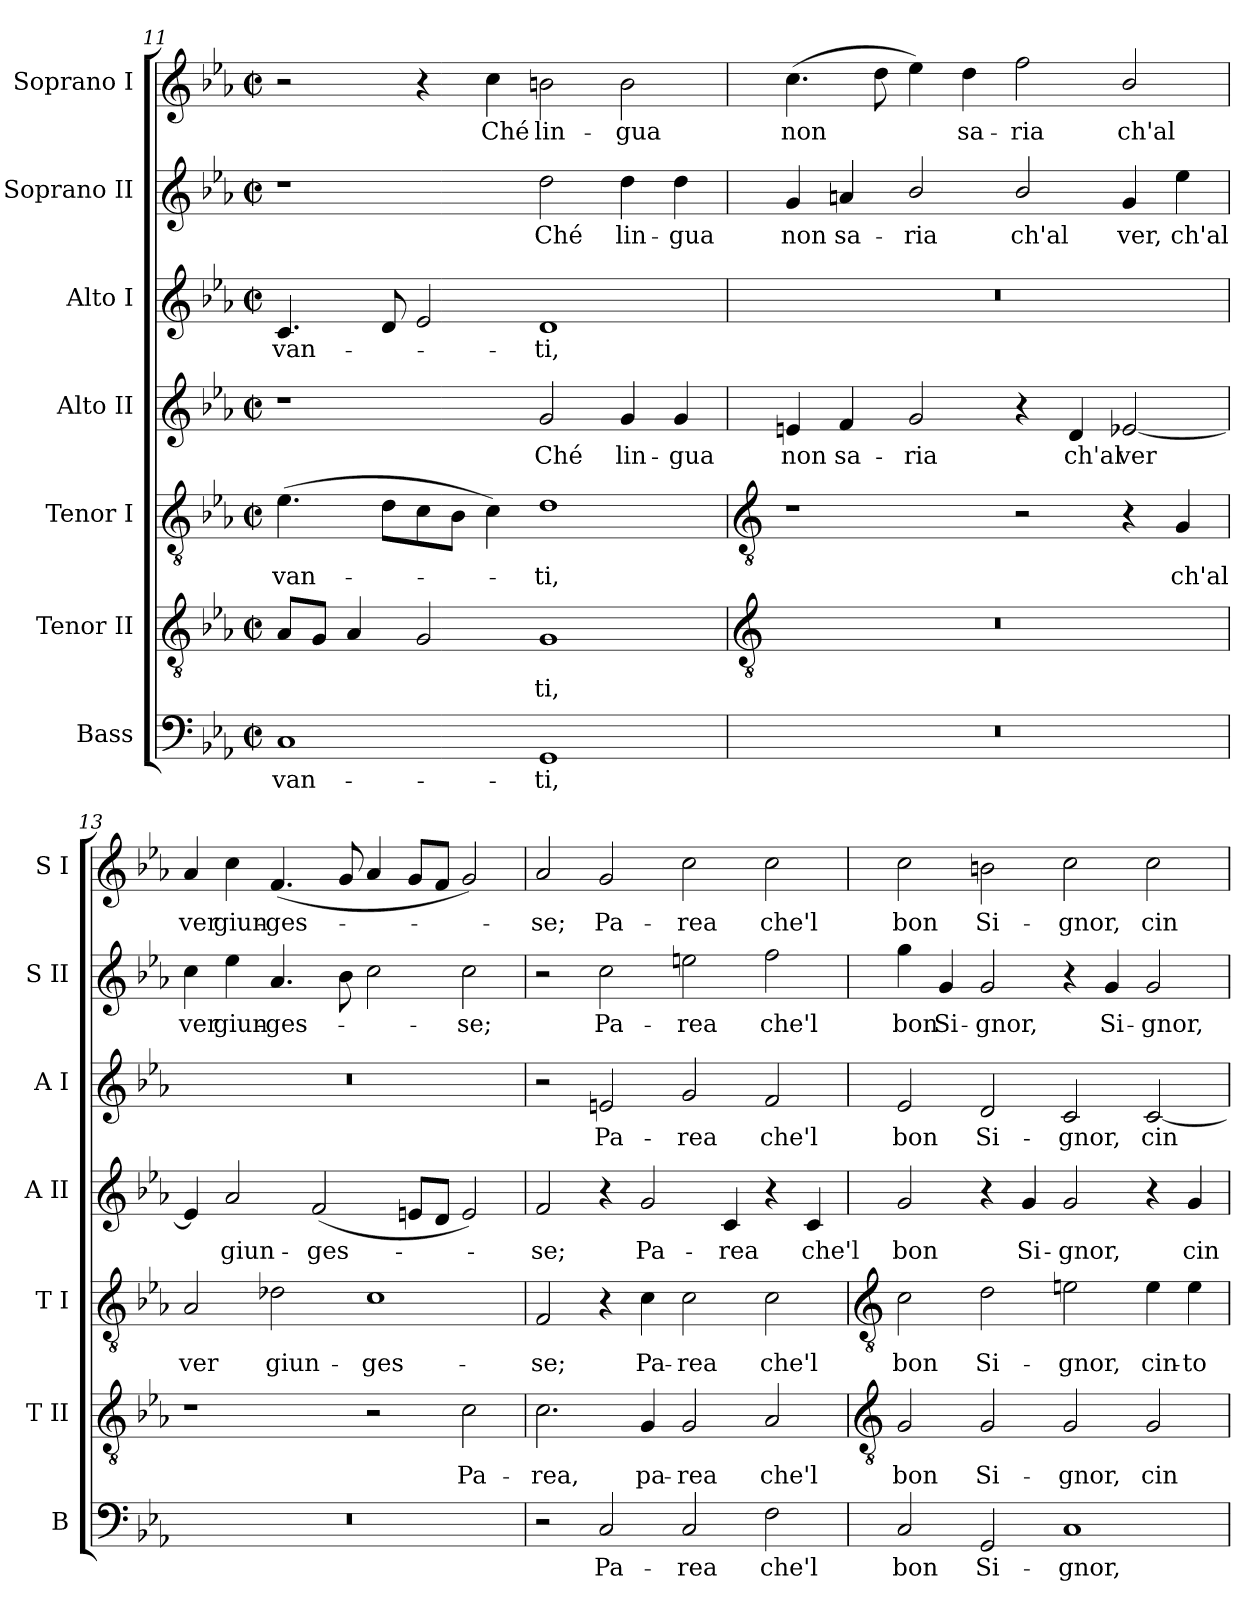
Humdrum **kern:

**kern	**text	**kern	**text	**kern	**text	**kern	**text	**kern	**text	**kern	**text	**kern	**text
*part7	*part7	*part6	*part6	*part5	*part5	*part4	*part4	*part3	*part3	*part2	*part2	*part1	*part1
*staff7	*staff7	*staff6	*staff6	*staff5	*staff5	*staff4	*staff4	*staff3	*staff3	*staff2	*staff2	*staff1	*staff1
*I"Bass	*	*I"Tenor II	*	*I"Tenor I	*	*I"Alto II	*	*I"Alto I	*	*I"Soprano II	*	*I"Soprano I	*
*I'B	*	*I'T II	*	*I'T I	*	*I'A II	*	*I'A I	*	*I'S II	*	*I'S I	*
*clefF4	*	*clefGv2	*	*clefGv2	*	*clefG2	*	*clefG2	*	*clefG2	*	*clefG2	*
*k[b-e-a-]	*	*k[b-e-a-]	*	*k[b-e-a-]	*	*k[b-e-a-]	*	*k[b-e-a-]	*	*k[b-e-a-]	*	*k[b-e-a-]	*
*E-:	*	*E-:	*	*E-:	*	*E-:	*	*E-:	*	*E-:	*	*E-:	*
*M4/2	*	*M4/2	*	*M4/2	*	*M4/2	*	*M4/2	*	*M4/2	*	*M4/2	*
*met(c|)	*	*met(c|)	*	*met(c|)	*	*met(c|)	*	*met(c|)	*	*met(c|)	*	*met(c|)	*
=11	=11	=11	=11	=11	=11	=11	=11	=11	=11	=11	=11	=11	=11
!	!LO:LY:b	!	!	!	!LO:LY:b	!	!	!	!LO:LY:b	!	!	!	!
1C	van-	8A-L	.	(>4.e-	van-	1r	.	4.c	van-	1r	.	2r	.
.	.	8GJ	.	.	.	.	.	.	.	.	.	.	.
.	.	4A-	.	.	.	.	.	.	.	.	.	.	.
.	.	.	.	8dL	.	.	.	8d	.	.	.	.	.
.	.	2G	.	8c	.	.	.	2e-	.	.	.	4r	.
.	.	.	.	8B-J	.	.	.	.	.	.	.	.	.
!	!	!	!	!	!	!	!	!	!	!	!	!	!LO:LY:b
.	.	.	.	4c)	.	.	.	.	.	.	.	4cc	Ché
!	!LO:LY:b	!	!LO:LY:b	!	!LO:LY:b	!	!LO:LY:b	!	!LO:LY:b	!	!LO:LY:b	!	!LO:LY:b
1GG	-ti,	1G	ti,	1d	ti,	2g	Ché	1d	ti,	2dd	Ché	2bn	lin-
!	!	!	!	!	!	!	!LO:LY:b	!	!	!	!LO:LY:b	!	!LO:LY:b
.	.	.	.	.	.	4g	lin-	.	.	4dd	lin-	2b	-gua
!	!	!	!	!	!	!	!LO:LY:b	!	!	!	!LO:LY:b	!	!
.	.	.	.	.	.	4g	-gua	.	.	4dd	-gua	.	.
!!LO:LB:g=z
=12	=12	=12	=12	=12	=12	=12	=12	=12	=12	=12	=12	=12	=12
*	*	*clefGv2	*	*clefGv2	*	*	*	*	*	*	*	*	*
!	!	!	!	!	!	!	!LO:LY:b	!	!	!	!LO:LY:b	!	!LO:LY:b
0r	.	0r	.	1r	.	4en	non	0r	.	4g	non	(>4.cc	non
!	!	!	!	!	!	!	!LO:LY:b	!	!	!	!LO:LY:b	!	!
.	.	.	.	.	.	4f	sa-	.	.	4an	sa-	.	.
.	.	.	.	.	.	.	.	.	.	.	.	8dd	.
!	!	!	!	!	!	!	!LO:LY:b	!	!	!	!LO:LY:b	!	!
.	.	.	.	.	.	2g	-ria	.	.	2b-/	-ria	4ee-)	.
!	!	!	!	!	!	!	!	!	!	!	!	!	!LO:LY:b
.	.	.	.	.	.	.	.	.	.	.	.	4dd	sa-
!	!	!	!	!	!	!	!	!	!	!	!LO:LY:b	!	!LO:LY:b
.	.	.	.	2r	.	4r	.	.	.	2b-/	ch'al	2ff	-ria
!	!	!	!	!	!	!	!LO:LY:b	!	!	!	!	!	!
.	.	.	.	.	.	4d	ch'al	.	.	.	.	.	.
!	!	!	!	!	!	!	!LO:LY:b	!	!	!	!LO:LY:b	!	!LO:LY:b
.	.	.	.	4r	.	[2e-X	ver	.	.	4g	ver,	2b-/	ch'al
!	!	!	!	!	!LO:LY:b	!	!	!	!	!	!LO:LY:b	!	!
.	.	.	.	4G	ch'al	.	.	.	.	4ee-	ch'al	.	.
=13	=13	=13	=13	=13	=13	=13	=13	=13	=13	=13	=13	=13	=13
!	!	!	!	!	!LO:LY:b	!	!	!	!	!	!LO:LY:b	!	!LO:LY:b
0r	.	1r	.	2A-	ver	4e-]	.	0r	.	4cc	ver	4a-	ver
!	!	!	!	!	!	!	!LO:LY:b	!	!	!	!LO:LY:b	!	!LO:LY:b
.	.	.	.	.	.	2a-	giun-	.	.	4ee-	giun-	4cc	giun-
!	!	!	!	!	!LO:LY:b	!	!	!	!	!	!LO:LY:b	!	!LO:LY:b
.	.	.	.	2d-X	giun-	.	.	.	.	4.a-	-ges-	(<4.f	-ges-
!	!	!	!	!	!	!	!LO:LY:b	!	!	!	!	!	!
.	.	.	.	.	.	(<2f	-ges-	.	.	.	.	.	.
.	.	.	.	.	.	.	.	.	.	8b-	.	8g	.
!	!	!	!	!	!LO:LY:b	!	!	!	!	!	!	!	!
.	.	2r	.	1c	-ges-	.	.	.	.	2cc	.	4a-	.
.	.	.	.	.	.	8enL	.	.	.	.	.	8gL	.
.	.	.	.	.	.	8dJ	.	.	.	.	.	8fJ	.
!	!	!	!LO:LY:b	!	!	!	!	!	!	!	!LO:LY:b	!	!
.	.	2c	Pa-	.	.	2e)	.	.	.	2cc	se;	2g)	.
=14	=14	=14	=14	=14	=14	=14	=14	=14	=14	=14	=14	=14	=14
!	!	!	!LO:LY:b	!	!LO:LY:b	!	!LO:LY:b	!	!	!	!	!	!LO:LY:b
2r	.	2.c	-rea,	2F	-se;	2f	se;	2r	.	2r	.	2a-	se;
!	!LO:LY:b	!	!	!	!	!	!	!	!LO:LY:b	!	!LO:LY:b	!	!LO:LY:b
2C	Pa-	.	.	4r	.	4r	.	2en	Pa-	2cc	Pa-	2g	Pa-
!	!	!	!LO:LY:b	!	!LO:LY:b	!	!LO:LY:b	!	!	!	!	!	!
.	.	4G	pa-	4c	Pa-	2g	Pa-	.	.	.	.	.	.
!	!LO:LY:b	!	!LO:LY:b	!	!LO:LY:b	!	!	!	!LO:LY:b	!	!LO:LY:b	!	!LO:LY:b
2C	-rea	2G	-rea	2c	-rea	.	.	2g	-rea	2een	-rea	2cc	-rea
!	!	!	!	!	!	!	!LO:LY:b	!	!	!	!	!	!
.	.	.	.	.	.	4c	-rea	.	.	.	.	.	.
!	!LO:LY:b	!	!LO:LY:b	!	!LO:LY:b	!	!	!	!LO:LY:b	!	!LO:LY:b	!	!LO:LY:b
2F	che'l	2A-	che'l	2c	che'l	4r	.	2f	che'l	2ff	che'l	2cc	che'l
!	!	!	!	!	!	!	!LO:LY:b	!	!	!	!	!	!
.	.	.	.	.	.	4c	che'l	.	.	.	.	.	.
!!LO:LB:g=z
=15	=15	=15	=15	=15	=15	=15	=15	=15	=15	=15	=15	=15	=15
*	*	*clefGv2	*	*clefGv2	*	*	*	*	*	*	*	*	*
!	!LO:LY:b	!	!LO:LY:b	!	!LO:LY:b	!	!LO:LY:b	!	!LO:LY:b	!	!LO:LY:b	!	!LO:LY:b
2C	bon	2G	bon	2c	bon	2g	bon	2e-	bon	4gg	bon	2cc	bon
!	!	!	!	!	!	!	!	!	!	!	!LO:LY:b	!	!
.	.	.	.	.	.	.	.	.	.	4g	Si-	.	.
!	!LO:LY:b	!	!LO:LY:b	!	!LO:LY:b	!	!	!	!LO:LY:b	!	!LO:LY:b	!	!LO:LY:b
2GG	Si-	2G	Si-	2d	Si-	4r	.	2d	Si-	2g	-gnor,	2bn	Si-
!	!	!	!	!	!	!	!LO:LY:b	!	!	!	!	!	!
.	.	.	.	.	.	4g	Si-	.	.	.	.	.	.
!	!LO:LY:b	!	!LO:LY:b	!	!LO:LY:b	!	!LO:LY:b	!	!LO:LY:b	!	!	!	!LO:LY:b
1C	-gnor,	2G	-gnor,	2en	-gnor,	2g	-gnor,	2c	-gnor,	4r	.	2cc	-gnor,
!	!	!	!	!	!	!	!	!	!	!	!LO:LY:b	!	!
.	.	.	.	.	.	.	.	.	.	4g	Si-	.	.
!	!	!	!LO:LY:b	!	!LO:LY:b	!	!	!	!LO:LY:b	!	!LO:LY:b	!	!LO:LY:b
.	.	2G	cin-	4e	cin-	4r	.	[2c	cin-	2g	-gnor,	2cc	cin-
!	!	!	!	!	!LO:LY:b	!	!LO:LY:b	!	!	!	!	!	!
.	.	.	.	4e	-to	4g	cin-	.	.	.	.	.	.
=	=	=	=	=	=	=	=	=	=	=	=	=	=
*-	*-	*-	*-	*-	*-	*-	*-	*-	*-	*-	*-	*-	*-
